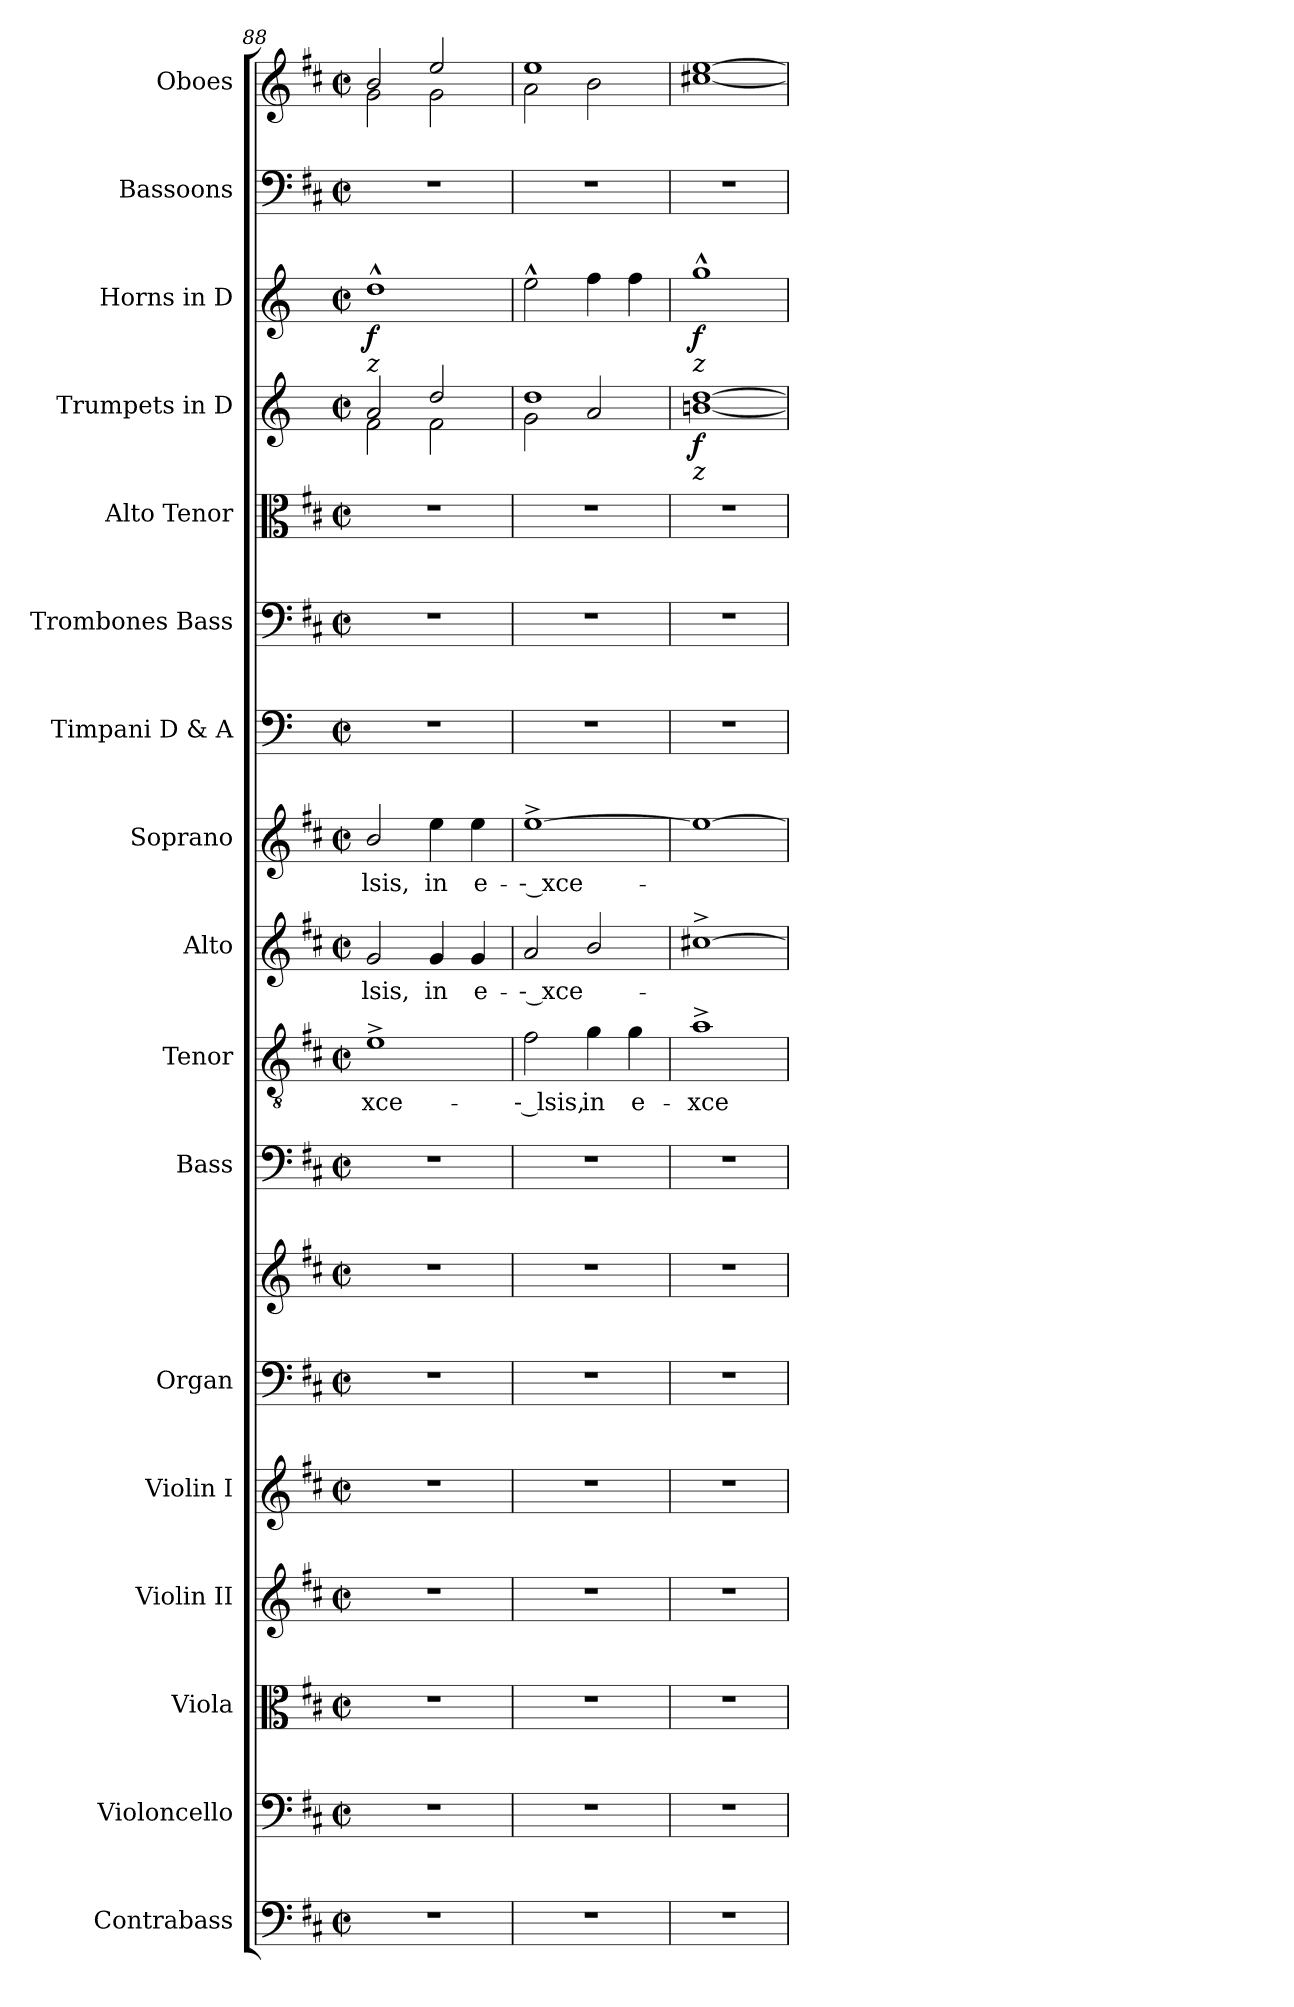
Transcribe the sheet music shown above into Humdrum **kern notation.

**kern	**kern	**kern	**kern	**kern	**kern	**kern	**kern	**kern	**text	**kern	**text	**kern	**text	**kern	**kern	**kern	**kern	**dynam	**kern	**dynam	**kern	**kern
*part17	*part16	*part15	*part14	*part13	*part12	*part12	*part11	*part10	*part10	*part9	*part9	*part8	*part8	*part7	*part6	*part5	*part4	*part4	*part3	*part3	*part2	*part1
*staff18	*staff17	*staff16	*staff15	*staff14	*staff13	*staff12	*staff11	*staff10	*staff10	*staff9	*staff9	*staff8	*staff8	*staff7	*staff6	*staff5	*staff4	*staff4	*staff3	*staff3	*staff2	*staff1
*I"Contrabass	*I"Violoncello	*I"Viola	*I"Violin II	*I"Violin I	*I"Organ	*	*I"Bass	*I"Tenor	*	*I"Alto	*	*I"Soprano	*	*I"Timpani D & A	*I"Trombones  Bass	*I"Alto  Tenor	*I"Trumpets in D	*	*I"Horns in D	*	*I"Bassoons	*I"Oboes
*I'Cb.	*I'Vc.	*I'Vla.	*I'Vln. II	*I'Vln. I	*I'Org.	*	*I'B.	*I'T.	*	*I'A.	*	*I'S.	*	*I'Timp.	*	*	*	*	*	*	*I'Bsn.	*I'Ob.
*clefF4	*clefF4	*clefC3	*clefG2	*clefG2	*clefF4	*clefG2	*clefF4	*clefGv2	*	*clefG2	*	*clefG2	*	*clefF4	*clefF4	*clefC3	*clefG2	*	*clefG2	*	*clefF4	*clefG2
*ITrd7c12	*	*	*	*	*	*	*	*ITrd7c12	*	*	*	*	*	*	*	*	*ITrd-1c-2	*	*ITrd6c10	*	*	*
*k[f#c#]	*k[f#c#]	*k[f#c#]	*k[f#c#]	*k[f#c#]	*k[f#c#]	*k[f#c#]	*k[f#c#]	*k[f#c#]	*	*k[f#c#]	*	*k[f#c#]	*	*k[]	*k[f#c#]	*k[f#c#]	*k[f#c#]	*	*k[f#c#]	*	*k[f#c#]	*k[f#c#]
*D:	*D:	*D:	*D:	*D:	*D:	*D:	*D:	*D:	*	*D:	*	*D:	*	*C:	*D:	*D:	*D:	*	*D:	*	*D:	*D:
*M2/2	*M2/2	*M2/2	*M2/2	*M2/2	*M2/2	*M2/2	*M2/2	*M2/2	*	*M2/2	*	*M2/2	*	*M2/2	*M2/2	*M2/2	*M2/2	*	*M2/2	*	*M2/2	*M2/2
*met(c|)	*met(c|)	*met(c|)	*met(c|)	*met(c|)	*met(c|)	*met(c|)	*met(c|)	*met(c|)	*	*met(c|)	*	*met(c|)	*	*met(c|)	*met(c|)	*met(c|)	*met(c|)	*	*met(c|)	*	*met(c|)	*met(c|)
=88	=88	=88	=88	=88	=88	=88	=88	=88	=88	=88	=88	=88	=88	=88	=88	=88	=88	=88	=88	=88	=88	=88
!	!	!	!	!	!	!	!	!	!LO:LY:b:color=#000000	!	!	!	!	!	!	!	!	!	!	!	!	!
!	!	!	!	!	!	!	!	!	!	!	!LO:LY:b:color=#000000	!	!	!	!	!	!	!	!	!	!	!
!	!	!	!	!	!	!	!	!	!	!	!	!	!	!	!	!	!	!	!LO:TX:b:i:t=z	!	!	!
!	!	!	!	!	!	!	!	!	!	!	!	!	!LO:LY:b:color=#000000	!	!	!	!	!	!	!	!	!
*	*	*	*	*	*	*	*	*	*	*	*	*	*	*	*	*	*^	*	*	*	*	*^
1r	1r	1r	1r	1r	1r	1r	1r	1E^i	-xce-	2gi/	-lsis,	2bi/	-lsis,	1r	1r	1r	2bi/	2gi\	.	1e^^i	f	1r	2bi/	2gi\
!	!	!	!	!	!	!	!	!	!	!	!LO:LY:b:color=#000000	!	!	!	!	!	!	!	!	!	!	!	!	!
!	!	!	!	!	!	!	!	!	!	!	!	!	!LO:LY:b:color=#000000	!	!	!	!	!	!	!	!	!	!	!
.	.	.	.	.	.	.	.	.	.	4gi/	in	4eei\	in	.	.	.	2eei/	2gi\	.	.	.	.	2eei/	2gi\
!	!	!	!	!	!	!	!	!	!	!	!LO:LY:b:color=#000000	!	!	!	!	!	!	!	!	!	!	!	!	!
!	!	!	!	!	!	!	!	!	!	!	!	!	!LO:LY:b:color=#000000	!	!	!	!	!	!	!	!	!	!	!
.	.	.	.	.	.	.	.	.	.	4gi/	e-	4eei\	e-	.	.	.	.	.	.	.	.	.	.	.
=89	=89	=89	=89	=89	=89	=89	=89	=89	=89	=89	=89	=89	=89	=89	=89	=89	=89	=89	=89	=89	=89	=89	=89	=89
!	!	!	!	!	!	!	!	!	!LO:LY:b:color=#000000	!	!	!	!	!	!	!	!	!	!	!	!	!	!	!
!	!	!	!	!	!	!	!	!	!	!	!LO:LY:b:color=#000000	!	!	!	!	!	!	!	!	!	!	!	!	!
!	!	!	!	!	!	!	!	!	!	!	!	!	!LO:LY:b:color=#000000	!	!	!	!	!	!	!	!	!	!	!
1r	1r	1r	1r	1r	1r	1r	1r	2F#i\	-- lsis,	2ai/	-- xce-	[1ee^i	-- xce-	1r	1r	1r	1eei	2ai\	.	2f#^^i\	.	1r	1eei	2ai\
!	!	!	!	!	!	!	!	!	!LO:LY:b:color=#000000	!	!	!	!	!	!	!	!	!	!	!	!	!	!	!
.	.	.	.	.	.	.	.	4Gi\	in	2bi/	.	.	.	.	.	.	.	2bi/	.	4gi\	.	.	.	2bi\
!	!	!	!	!	!	!	!	!	!LO:LY:b:color=#000000	!	!	!	!	!	!	!	!	!	!	!	!	!	!	!
.	.	.	.	.	.	.	.	4Gi\	e-	.	.	.	.	.	.	.	.	.	.	4gi\	.	.	.	.
=90	=90	=90	=90	=90	=90	=90	=90	=90	=90	=90	=90	=90	=90	=90	=90	=90	=90	=90	=90	=90	=90	=90	=90	=90
!	!	!	!	!	!	!	!	!	!	!	!	!	!	!	!	!	!	!	!	!LO:TX:b:i:t=z	!	!	!	!
!	!	!	!	!	!	!	!	!	!	!	!	!	!	!	!	!	!LO:TX:b:i:t=z	!	!	!	!	!	!	!
!	!	!	!	!	!	!	!	!	!LO:LY:b:color=#000000	!	!	!	!	!	!	!	!	!	!	!	!	!	!	!
1r	1r	1r	1r	1r	1r	1r	1r	1A^i	-xce-	[1cc#X^i	.	1eei_	.	1r	1r	1r	[1eei	[1cc#Xi	f	1a^^i	f	1r	[1eei	[1cc#Xi
*	*	*	*	*	*	*	*	*	*	*	*	*	*	*	*	*	*v	*v	*	*	*	*	*v	*v
=	=	=	=	=	=	=	=	=	=	=	=	=	=	=	=	=	=	=	=	=	=	=
*-	*-	*-	*-	*-	*-	*-	*-	*-	*-	*-	*-	*-	*-	*-	*-	*-	*-	*-	*-	*-	*-	*-
